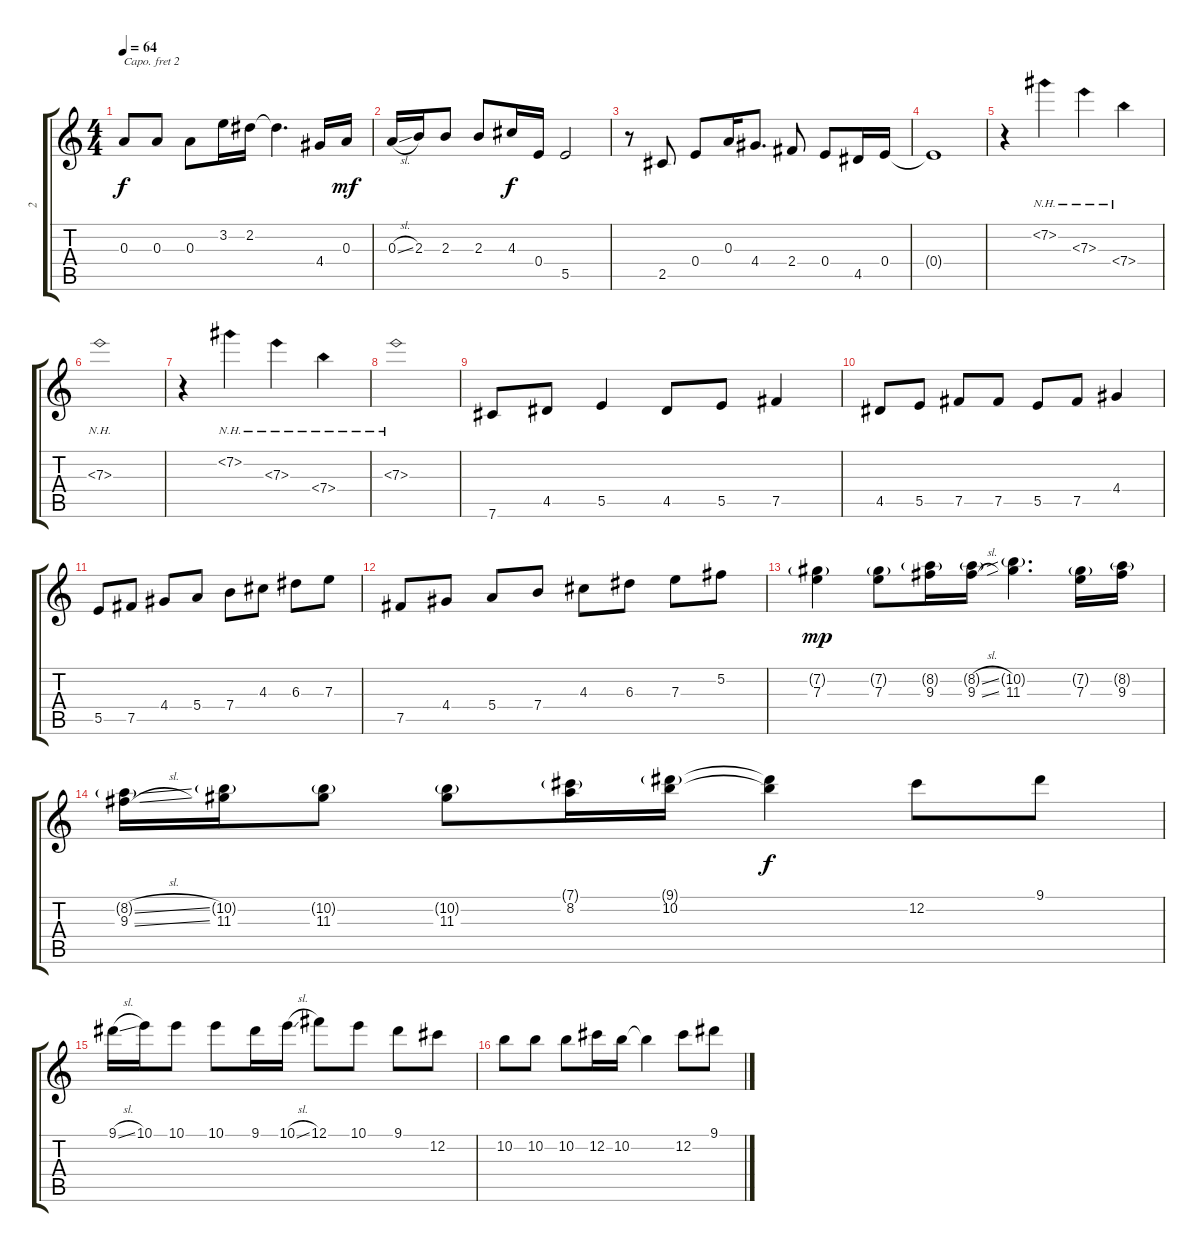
\track ("2" "2") {instrument acousticguitarsteel}
\staff {score tabs}
\capo 2
\tuning (E4 B3 G3 D3 A2 E2) {hide}
\ts (4 4)
\tempo 64
\clef g2
\ks c
0.3.8{dy f} 0.3.8 0.3.8 3.2.16 2.2.16 2.2{t}.4{d} 4.4.16 0.3.16{dy mf} |
0.3{sl}.16 2.3.16 2.3.8 2.3.8 4.3.16{dy f} 0.4.16 5.5.2 |
r.8 2.5.8 0.4.8 0.3.16 4.4.8{d} 2.4.8 0.4.8 4.5.16 0.4.16 |
0.4{t}.1 |
r.4 7.2{nh}.4 7.3{nh}.4 7.4{nh}.4 |
7.3{nh}.1 |
r.4 7.2{nh}.4 7.3{nh}.4 7.4{nh}.4 |
7.3{nh}.1 |
7.6.8 4.5.8 5.5.4 4.5.8 5.5.8 7.5.4 |
4.5.8 5.5.8 7.5.8 7.5.8 5.5.8 7.5.8 4.4.4 |
5.5.8 7.5.8 4.4.8 5.4.8 7.4.8 4.3.8 6.3.8 7.3.8 |
7.5.8 4.4.8 5.4.8 7.4.8 4.3.8 6.3.8 7.3.8 5.2.8 |
(7.2{g} 7.3).4{dy mp} (7.2{g} 7.3).8 (8.2{g} 9.3).16 (8.2{sl g} 9.3{sl}).16 (10.2{g} 11.3).4{d} (7.2{g} 7.3).16 (8.2{g} 9.3).16 |
(8.2{sl g} 9.3{sl}).16 (10.2{g} 11.3).16 (10.2{g} 11.3).8 (10.2{g} 11.3).8 (7.1{g} 8.2).16 (9.1{g} 10.2).16 (9.1{t} 10.2{t}).4{dy f} 12.2.8 9.1.8 |
9.1{sl}.16 10.1.16 10.1.8 10.1.8 9.1.16 10.1{sl}.16 12.1.8 10.1.8 9.1.8 12.2.8 |
10.2.8 10.2.8 10.2.8 12.2.16 10.2.16 10.2{t}.4 12.2.8 9.1.8
